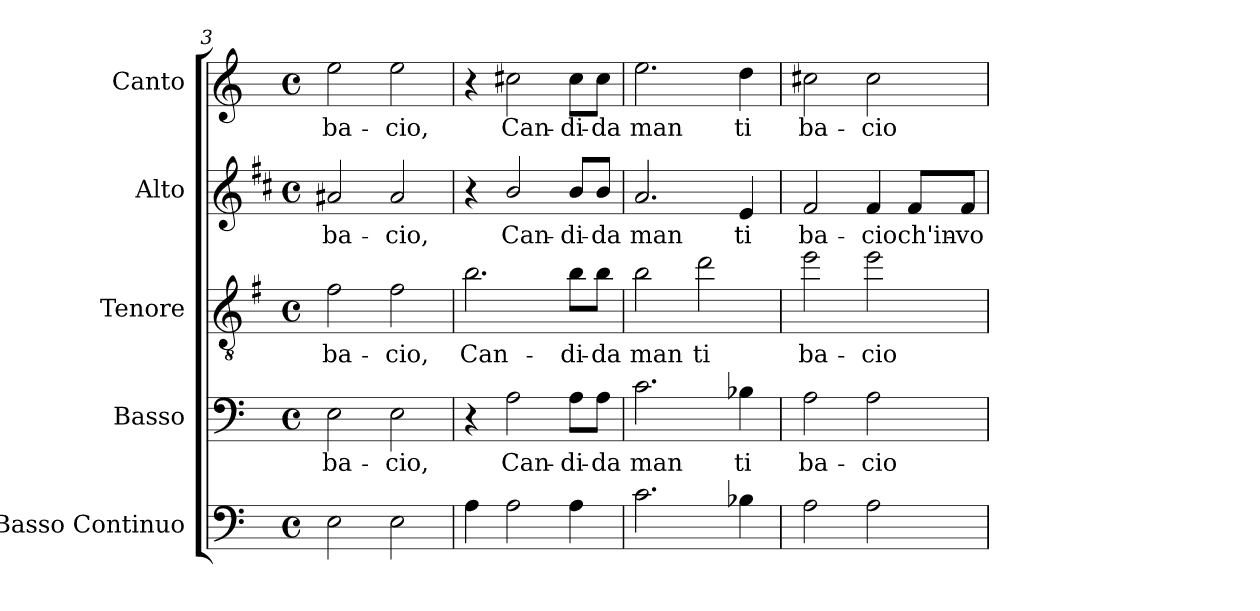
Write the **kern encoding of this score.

**kern	**kern	**text	**kern	**text	**kern	**text	**kern	**text
*part5	*part4	*part4	*part3	*part3	*part2	*part2	*part1	*part1
*staff5	*staff4	*staff4	*staff3	*staff3	*staff2	*staff2	*staff1	*staff1
*I"Basso Continuo	*I"Basso	*	*I"Tenore	*	*I"Alto	*	*I"Canto	*
*I'BC	*I'B	*	*I'T	*	*I'A	*	*I'C	*
*clefF4	*clefF4	*	*clefGv2	*	*clefG2	*	*clefG2	*
*	*	*	*ITrd4c7	*	*ITrd1c2	*	*	*
*k[]	*k[]	*	*k[]	*	*k[]	*	*k[]	*
*C:	*C:	*	*C:	*	*C:	*	*C:	*
*M4/4	*M4/4	*	*M4/4	*	*M4/4	*	*M4/4	*
*met(c)	*met(c)	*	*met(c)	*	*met(c)	*	*met(c)	*
=3	=3	=3	=3	=3	=3	=3	=3	=3
!	!	!LO:LY:b	!	!	!	!	!	!
!	!	!	!	!LO:LY:b	!	!	!	!
!	!	!	!	!	!	!LO:LY:b	!	!
!	!	!	!	!	!	!	!	!LO:LY:b
2E\	2E\	ba-	2B\	ba-	2g#X/	ba-	2ee\	ba-
!	!	!LO:LY:b	!	!	!	!	!	!
!	!	!	!	!LO:LY:b	!	!	!	!
!	!	!	!	!	!	!LO:LY:b	!	!
!	!	!	!	!	!	!	!	!LO:LY:b
2E\	2E\	-cio,	2B\	-cio,	2g#/	-cio,	2ee\	-cio,
=4	=4	=4	=4	=4	=4	=4	=4	=4
!	!	!	!	!LO:LY:b	!	!	!	!
4A\	4r	.	2.e\	Can-	4r	.	4r	.
!	!	!LO:LY:b	!	!	!	!	!	!
!	!	!	!	!	!	!LO:LY:b	!	!
!	!	!	!	!	!	!	!	!LO:LY:b
2A\	2A\	Can-	.	.	2a/	Can-	2cc#X\	Can-
!	!	!LO:LY:b	!	!	!	!	!	!
!	!	!	!	!LO:LY:b	!	!	!	!
!	!	!	!	!	!	!LO:LY:b	!	!
!	!	!	!	!	!	!	!	!LO:LY:b
4A\	8A\L	-di-	8e\L	-di-	8a/L	-di-	8cc#\L	-di-
!	!	!LO:LY:b	!	!	!	!	!	!
!	!	!	!	!LO:LY:b	!	!	!	!
!	!	!	!	!	!	!LO:LY:b	!	!
!	!	!	!	!	!	!	!	!LO:LY:b
.	8A\J	-da	8e\J	-da	8a/J	-da	8cc#\J	-da
=5	=5	=5	=5	=5	=5	=5	=5	=5
!	!	!LO:LY:b	!	!	!	!	!	!
!	!	!	!	!LO:LY:b	!	!	!	!
!	!	!	!	!	!	!LO:LY:b	!	!
!	!	!	!	!	!	!	!	!LO:LY:b
2.c\	2.c\	man	2e\	man	2.g/	man	2.ee\	man
!	!	!	!	!LO:LY:b	!	!	!	!
.	.	.	2g\	ti	.	.	.	.
!	!	!LO:LY:b	!	!	!	!	!	!
!	!	!	!	!	!	!LO:LY:b	!	!
!	!	!	!	!	!	!	!	!LO:LY:b
4B-X\	4B-X\	ti	.	.	4d/	ti	4dd\	ti
=6	=6	=6	=6	=6	=6	=6	=6	=6
!	!	!LO:LY:b	!	!	!	!	!	!
!	!	!	!	!LO:LY:b	!	!	!	!
!	!	!	!	!	!	!LO:LY:b	!	!
!	!	!	!	!	!	!	!	!LO:LY:b
2A\	2A\	ba-	2a\	ba-	2e/	ba-	2cc#X\	ba-
!	!	!LO:LY:b	!	!	!	!	!	!
!	!	!	!	!LO:LY:b	!	!	!	!
!	!	!	!	!	!	!LO:LY:b	!	!
!	!	!	!	!	!	!	!	!LO:LY:b
2A\	2A\	-cio	2a\	-cio	4e/	-cio	2cc#\	-cio
!	!	!	!	!	!	!LO:LY:b	!	!
.	.	.	.	.	8e/L	ch'in-	.	.
!	!	!	!	!	!	!LO:LY:b	!	!
.	.	.	.	.	8e/J	-vo-	.	.
=	=	=	=	=	=	=	=	=
*-	*-	*-	*-	*-	*-	*-	*-	*-
